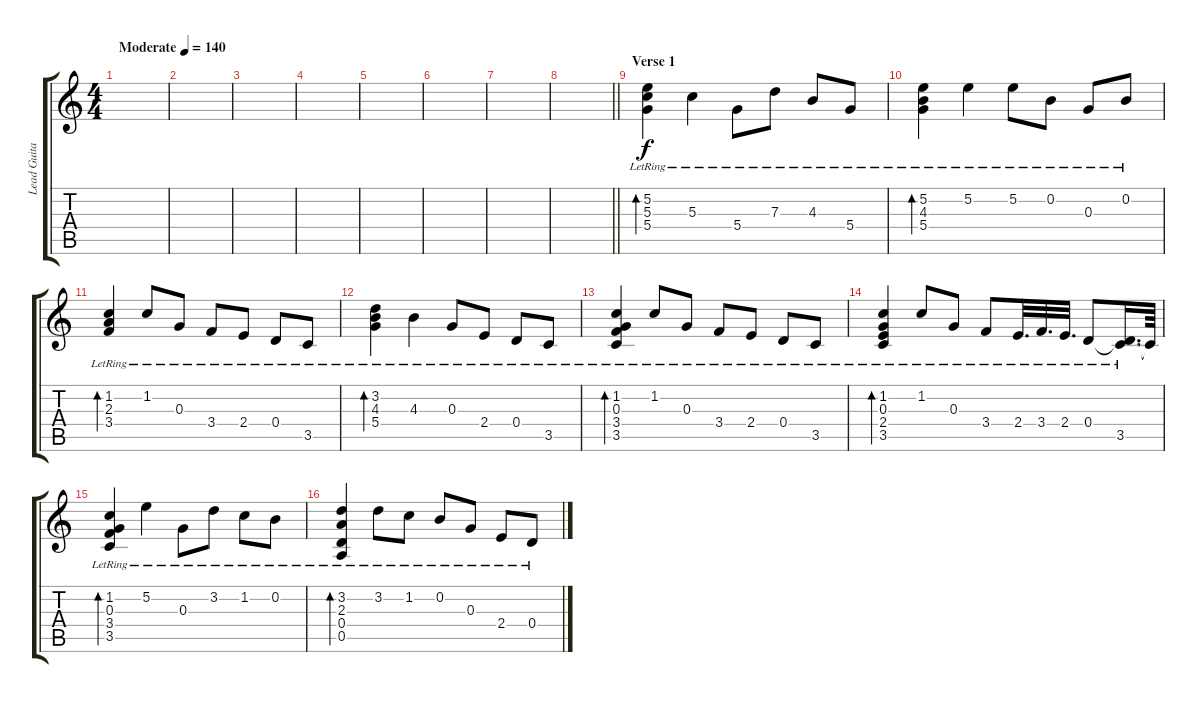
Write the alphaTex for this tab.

\track ("Lead Guitar (Joel Carli)" "Lead Guita") {instrument acousticguitarsteel}
\staff {score tabs}
\tuning (E4 B3 G3 D3 A2 E2) {hide}
\ts (4 4)
\tempo (140 "Moderate")
\clef g2
\ks c
|
|
|
|
|
|
|
\barLineRight lightlight
|
\section ("" "Verse 1")
(5.2{lr} 5.3{lr} 5.4{lr}).4{bd 480} 5.3{lr}.4 5.4{lr}.8 7.3{lr}.8 4.3{lr}.8 5.4{lr}.8 |
(5.2{lr} 4.3{lr} 5.4{lr}).4{bd 480} 5.2{lr}.4 5.2{lr}.8 0.2{lr}.8 0.3{lr}.8 0.2{lr}.8 |
(1.2{lr} 2.3{lr} 3.4{lr}).4{bd 480} 1.2{lr}.8 0.3{lr}.8 3.4{lr}.8 2.4{lr}.8 0.4{lr}.8 3.5{lr}.8 |
(3.2{lr} 4.3{lr} 5.4{lr}).4{bd 480} 4.3{lr}.4 0.3{lr}.8 2.4{lr}.8 0.4{lr}.8 3.5{lr}.8 |
(1.2{lr} 0.3{lr} 3.4{lr} 3.5{lr}).4{bd 480} 1.2{lr}.8 0.3{lr}.8 3.4{lr}.8 2.4{lr}.8 0.4{lr}.8 3.5{lr}.8 |
(1.2{lr} 0.3{lr} 2.4{lr} 3.5{lr}).4{bd 480} 1.2{lr}.8 0.3{lr}.8 3.4{lr}.8 2.4{lr}.32{d} 3.4{lr}.32{d} 2.4{lr}.32{d} 0.4{lr}.8 (0.4{t} 3.5{lr}).16{d} 3.5{t}.64 |
(1.2{lr} 0.3{lr} 3.4{lr} 3.5{lr}).4{bd 480} 5.2{lr}.4 0.3{lr}.8 3.2{lr}.8 1.2{lr}.8 0.2{lr}.8 |
(3.2{lr} 2.3{lr} 0.4{lr} 0.5).4{bd 480} 3.2{lr}.8 1.2{lr}.8 0.2{lr}.8 0.3{lr}.8 2.4{lr}.8 0.4{lr}.8
